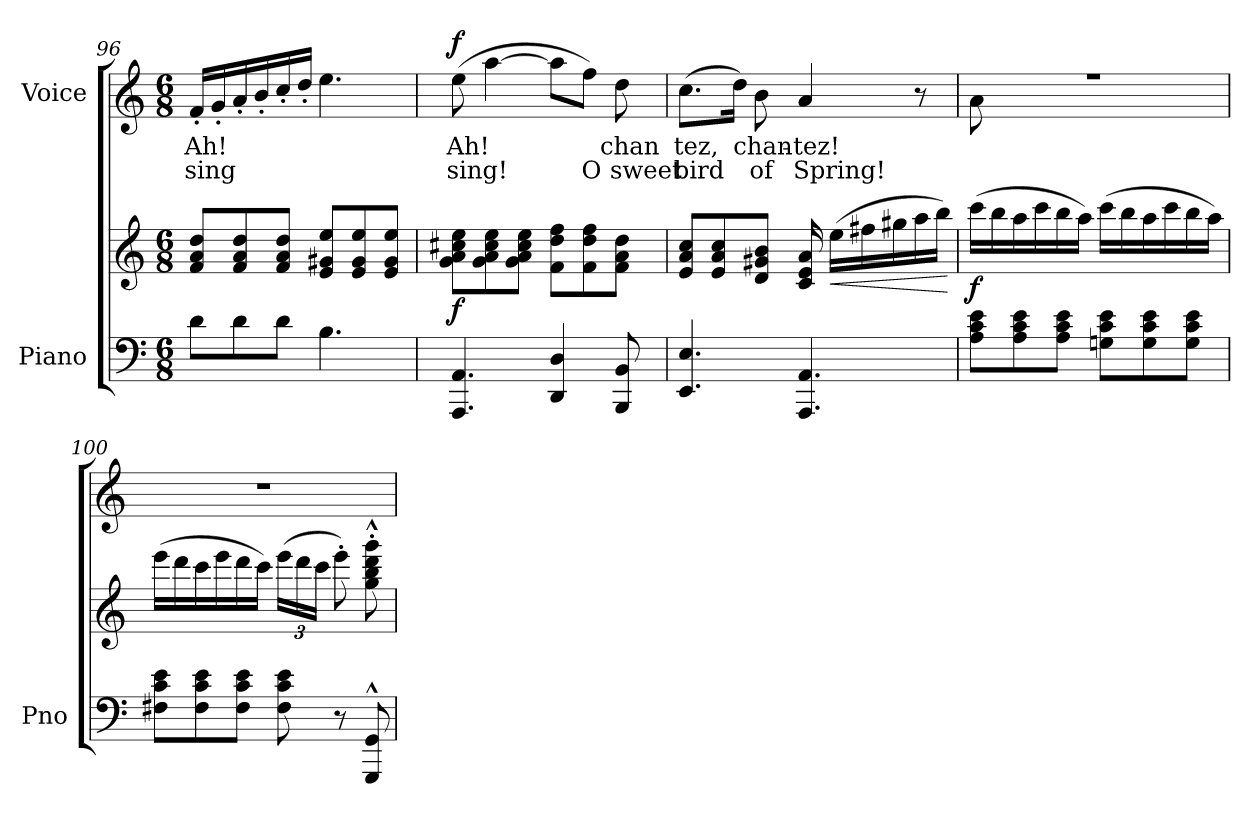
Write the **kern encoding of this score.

**kern	**kern	**dynam	**kern	**text	**text	**dynam
*part2	*part2	*part2	*part1	*part1	*part1	*part1
*staff3	*staff2	*staff2/3	*staff1	*staff1	*staff1	*staff1
*I"Piano	*	*	*I"Voice	*	*	*
*I'Pno	*	*	*	*	*	*
*clefF4	*clefG2	*	*clefG2	*	*	*
*k[]	*k[]	*	*k[]	*	*	*
*M6/8	*M6/8	*	*M6/8	*	*	*
=96	=96	=96	=96	=96	=96	=96
8d\L	8f/ 8a/ 8dd/L	.	16f'/LL	Ah!	sing	.
.	.	.	16g'/	.	.	.
8d\	8f/ 8a/ 8dd/	.	16a'/	.	.	.
.	.	.	16b'/	.	.	.
8d\J	8f/ 8a/ 8dd/J	.	16cc'/	.	.	.
.	.	.	16dd'/JJ	.	.	.
4.B\	8e/ 8g#X/ 8ee/L	.	4.ee\	.	.	.
.	8e/ 8g#/ 8ee/	.	.	.	.	.
.	8e/ 8g#/ 8ee/J	.	.	.	.	.
=97	=97	=97	=97	=97	=97	=97
!	!	!LO:DY:b	!	!	!	!LO:DY:a
4.AAA/ 4.AA/	8g\ 8a\ 8cc#X\ 8ee\L	f	(8ee\	Ah!	sing!	f
.	8g\ 8a\ 8cc#\ 8ee\	.	[4aa\	.	.	.
.	8g\ 8a\ 8cc#\ 8ee\J	.	.	.	.	.
4DD/ 4D/	8f\ 8dd\ 8ff\L	.	8aa\L]	.	.	.
.	8f\ 8dd\ 8ff\	.	8ff\J)	.	O	.
8BBB/ 8BB/	8f\ 8a\ 8dd\J	.	8dd\	-chan	sweet	.
=98	=98	=98	=98	=98	=98	=98
4.EE/ 4.E/	8e/ 8a/ 8cc/L	.	(8.cc\L	tez,	bird	.
.	8e/ 8a/ 8cc/	.	.	.	.	.
.	.	.	16dd\Jk)	.	.	.
.	8d/ 8g#X/ 8b/J	.	8b\	chan-	of	.
4.AAA/ 4.AA/	16c/ 16e/ 16a/	.	4a/	-tez!	Spring!	.
!	!	!LO:HP:b	!	!	!	!
.	(16ee\LL	<	.	.	.	.
.	16ff#X\	.	.	.	.	.
.	16gg#X\	.	.	.	.	.
.	16aa\	.	8r	.	.	.
.	16bb\JJ)	.	.	.	.	.
.	.	[	.	.	.	.
=99	=99	=99	=99	=99	=99	=99
*	*	*	*^	*	*	*
!	!	!LO:DY:b	!	!	!	!	!
8A\ 8c\ 8e\L	(16ccc\LL	f	2.r	8a	.	.	.
.	16bb\	.	.	.	.	.	.
8A\ 8c\ 8e\	16aa\	.	.	8ryy	.	.	.
.	16ccc\	.	.	.	.	.	.
8A\ 8c\ 8e\J	16bb\	.	.	2ryy	.	.	.
.	16aa\JJ)	.	.	.	.	.	.
8Gn\ 8c\ 8e\L	(16ccc\LL	.	.	.	.	.	.
.	16bb\	.	.	.	.	.	.
8G\ 8c\ 8e\	16aa\	.	.	.	.	.	.
.	16ccc\	.	.	.	.	.	.
8G\ 8c\ 8e\J	16bb\	.	.	.	.	.	.
.	16aa\JJ)	.	.	.	.	.	.
*	*	*	*v	*v	*	*	*
=100	=100	=100	=100	=100	=100	=100
8F#X\ 8c\ 8e\L	(16eee\LL	.	2.r	.	.	.
.	16ddd\	.	.	.	.	.
8F#\ 8c\ 8e\	16ccc\	.	.	.	.	.
.	16eee\	.	.	.	.	.
8F#\ 8c\ 8e\J	16ddd\	.	.	.	.	.
.	16ccc\JJ)	.	.	.	.	.
8F#\ 8c\ 8e\	(24eee\LL	.	.	.	.	.
.	24ddd\	.	.	.	.	.
.	24ccc\JJ	.	.	.	.	.
8r	8eee'\)	.	.	.	.	.
!	!	!LO:DY:b	!	!	!	!
8GGG/^^ 8GG/^^	8gg\'^^ 8bb\'^^ 8ddd\'^^ 8ggg\'^^	other-dynamics	.	.	.	.
=	=	=	=	=	=	=
*-	*-	*-	*-	*-	*-	*-
